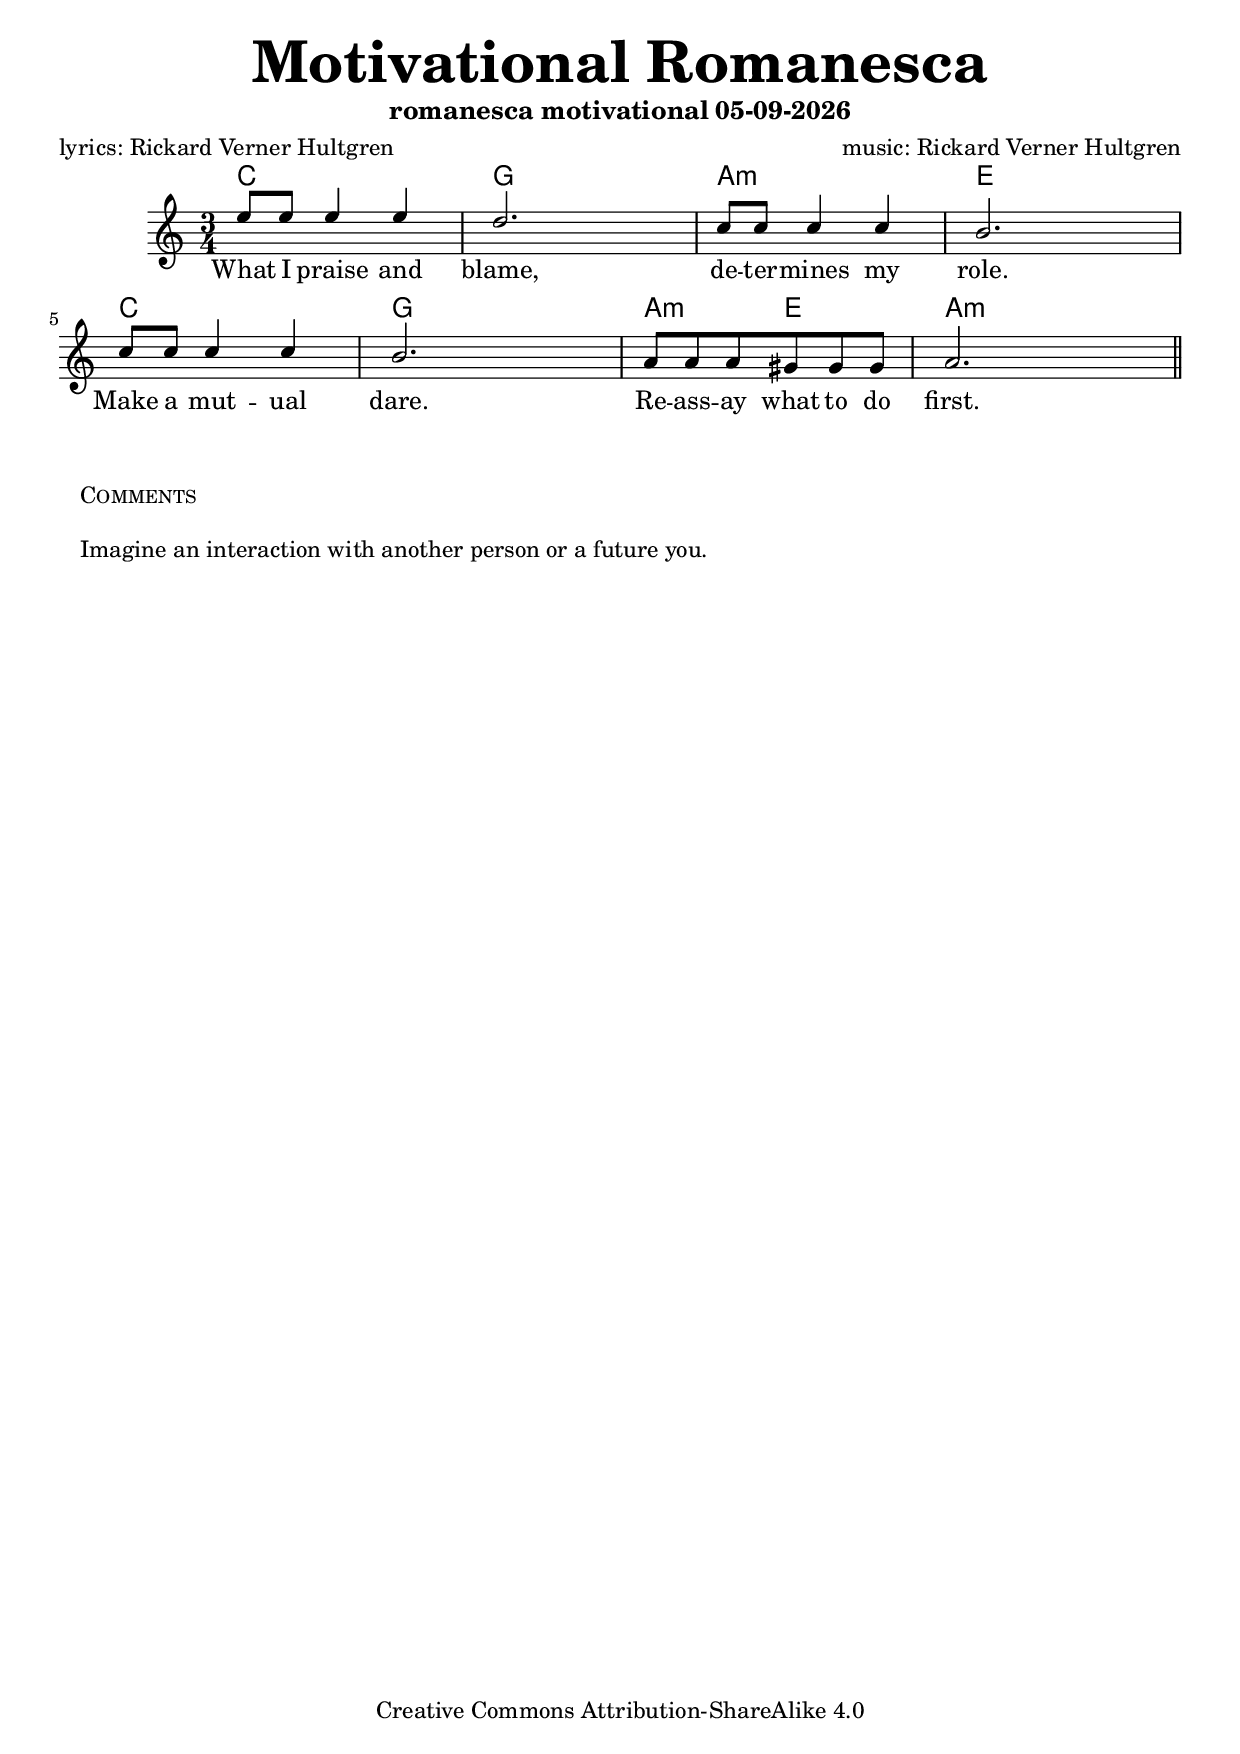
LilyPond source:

%%
%%Copyright 2018 Rickard Verner Hultgren
%%Redistribution and use in source and binary forms, with or without modification, are permitted provided that the following conditions are met:
%%1. Redistributions of source code must retain the above copyright notice, this list of conditions and the following disclaimer.
%%2. Redistributions in binary form must reproduce the above copyright notice, this list of conditions and the following disclaimer in the documentation and/or other materials provided with the distribution.
%%THIS SOFTWARE IS PROVIDED BY THE COPYRIGHT HOLDERS AND CONTRIBUTORS "AS IS" AND ANY EXPRESS OR IMPLIED WARRANTIES, INCLUDING, BUT NOT LIMITED TO, THE IMPLIED WARRANTIES OF MERCHANTABILITY AND FITNESS FOR A PARTICULAR PURPOSE ARE DISCLAIMED. IN NO EVENT SHALL THE COPYRIGHT HOLDER OR CONTRIBUTORS BE LIABLE FOR ANY DIRECT, INDIRECT, INCIDENTAL, SPECIAL, EXEMPLARY, OR CONSEQUENTIAL DAMAGES (INCLUDING, BUT NOT LIMITED TO, PROCUREMENT OF SUBSTITUTE GOODS OR SERVICES; LOSS OF USE, DATA, OR PROFITS; OR BUSINESS INTERRUPTION) HOWEVER CAUSED AND ON ANY THEORY OF LIABILITY, WHETHER IN CONTRACT, STRICT LIABILITY, OR TORT (INCLUDING NEGLIGENCE OR OTHERWISE) ARISING IN ANY WAY OUT OF THE USE OF THIS SOFTWARE, EVEN IF ADVISED OF THE POSSIBILITY OF SUCH DAMAGE.


\version "2.18.2"
 
%%\include "svenska.ly"
%%\include "english.ly"

swing = \mark \markup { 
  \line \general-align #Y #DOWN { 
  \score { \new Staff \with {
    fontSize = #-2
    \override StaffSymbol #'line-count = #0 
    \override VerticalAxisGroup #'Y-extent = #'(0 . 0)
  }
  \relative { 
    \stemUp 
    \override Score.SpacingSpanner 
      #'common-shortest-duration = #(ly:make-moment 3 16)
    \override Beam #'positions = #'(2.5 . 2.5)
  }}
  
  }
}

date = #(strftime "%d-%m-%Y" (localtime (current-time)))

italic = {
  \override Lyrics.LyricText.font-shape = #'italic
  
}

bold = {

  \override Lyrics.LyricText.font-series = #'bold
}

normal = {
  \revert Lyrics.LyricText.font-shape
  \revert Lyrics.LyricText.font-series
}


\header {
  title = \markup {  \fontsize #4"Motivational Romanesca"}
  subtitle = \markup {  "romanesca motivational" \date }
  poet = "lyrics: Rickard Verner Hultgren"
  composer = "music: Rickard Verner Hultgren"
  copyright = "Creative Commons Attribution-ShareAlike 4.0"
}

keyTime = { \key c \major \time 3/4 }
ManualOneVoiceOneMusic = \relative c' {

      
      
  		e'8 e8 e4 e 
                d2.
		c8 c8 c4 c
		b2. 
		c8 c8 c4 c
		b2.
		a8 a a gis gis gis
                a2.

        	
		
}


ManualTwoTwoMusic = \relative c {
 <b d f g>1 <c d f a >1  <c e g>1 <b d f g>1 <c e g>1 <c e g>1 <c e g>1 <c e g>1 <c d f a>1 <c d f a>1 <c e g>1 <c e g>1 \bar ":|"
}



\layout {
  \context {
    \Score
    proportionalNotationDuration = #(ly:make-moment 1 4)
    
  }
}

\score {
  <<  % PianoStaff and Pedal Staff must be simultaneous
    \new PianoStaff <<
      \chords { c2. g2. a2.:m e2. c2. g2. a4.:m e4. a2.:m}
      \new Staff = "ManualOne" <<
\textLengthOn
s1*6^\markup {  }
\keyTime  % set key and time signature
        \clef "treble"
        \new Voice {
          \swing
          \voiceOne
         
          \ManualOneVoiceOneMusic
          \bar "||"
        }
        \addlyrics {
        What I praise and blame, de -- ter -- mines my role. Make a mut -- ual dare. Re -- ass -- ay what to do first.
        [Name]'s role is to ---. The fair goal is to ---. Cre -- ate a win win game. Re -- ass -- ay what to do first.
        } 
      >>  % end ManualOne Staff context
      %%\new Staff = "ManualTwo" \with {

      
      %%} <<
      %%  \keyTime
      %%  \clef "bass"
      %%  \new Voice {
      %%    \ManualTwoTwoMusic
      %%   \bar "||"
      %%  }
       
      %%>>   % end ManualTwo Staff context
      
    >>
>>    
\layout {}
\midi {\tempo 4 = 120}
}
    




#(define-markup-list-command (paragraph layout props args) (markup-list?)
  (interpret-markup-list layout props
   (make-justified-lines-markup-list (cons (make-hspace-markup 2) args))))

\markuplist {
    \vspace #2
    \paragraph { \smallCaps{Comments}}
    \vspace #.75
    \paragraph {Imagine an interaction with another person or a future you.}
  }

